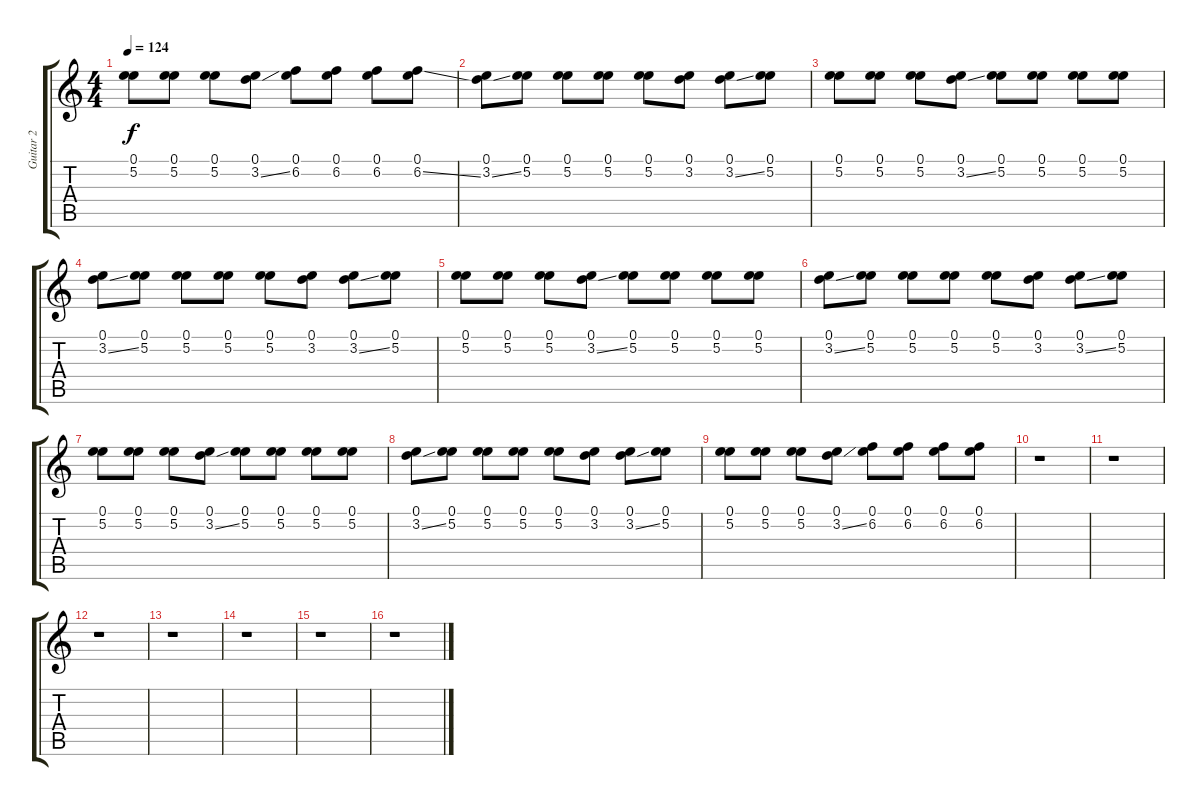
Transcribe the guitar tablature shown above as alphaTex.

\track ("Guitar 2" "Guitar 2") {instrument overdrivenguitar}
\staff {score tabs}
\tuning (E4 B3 G3 D3 A2 E2) {hide}
\ts (4 4)
\tempo 124
\clef g2
\ks c
(0.1 5.2).8{dy f} (0.1 5.2).8 (0.1 5.2).8 (0.1 3.2{ss}).8 (0.1 6.2).8 (0.1 6.2).8 (0.1 6.2).8 (0.1 6.2{ss}).8 |
(0.1 3.2{ss}).8 (0.1 5.2).8 (0.1 5.2).8 (0.1 5.2).8 (0.1 5.2).8 (0.1 3.2).8 (0.1 3.2{ss}).8 (0.1 5.2).8 |
(0.1 5.2).8 (0.1 5.2).8 (0.1 5.2).8 (0.1 3.2{ss}).8 (0.1 5.2).8 (0.1 5.2).8 (0.1 5.2).8 (0.1 5.2).8 |
(0.1 3.2{ss}).8 (0.1 5.2).8 (0.1 5.2).8 (0.1 5.2).8 (0.1 5.2).8 (0.1 3.2).8 (0.1 3.2{ss}).8 (0.1 5.2).8 |
(0.1 5.2).8 (0.1 5.2).8 (0.1 5.2).8 (0.1 3.2{ss}).8 (0.1 5.2).8 (0.1 5.2).8 (0.1 5.2).8 (0.1 5.2).8 |
(0.1 3.2{ss}).8 (0.1 5.2).8 (0.1 5.2).8 (0.1 5.2).8 (0.1 5.2).8 (0.1 3.2).8 (0.1 3.2{ss}).8 (0.1 5.2).8 |
(0.1 5.2).8 (0.1 5.2).8 (0.1 5.2).8 (0.1 3.2{ss}).8 (0.1 5.2).8 (0.1 5.2).8 (0.1 5.2).8 (0.1 5.2).8 |
(0.1 3.2{ss}).8 (0.1 5.2).8 (0.1 5.2).8 (0.1 5.2).8 (0.1 5.2).8 (0.1 3.2).8 (0.1 3.2{ss}).8 (0.1 5.2).8 |
(0.1 5.2).8 (0.1 5.2).8 (0.1 5.2).8 (0.1 3.2{ss}).8 (0.1 6.2).8 (0.1 6.2).8 (0.1 6.2).8 (0.1 6.2).8 |
r.1 |
r.1 |
r.1 |
r.1 |
r.1 |
r.1 |
r.1
